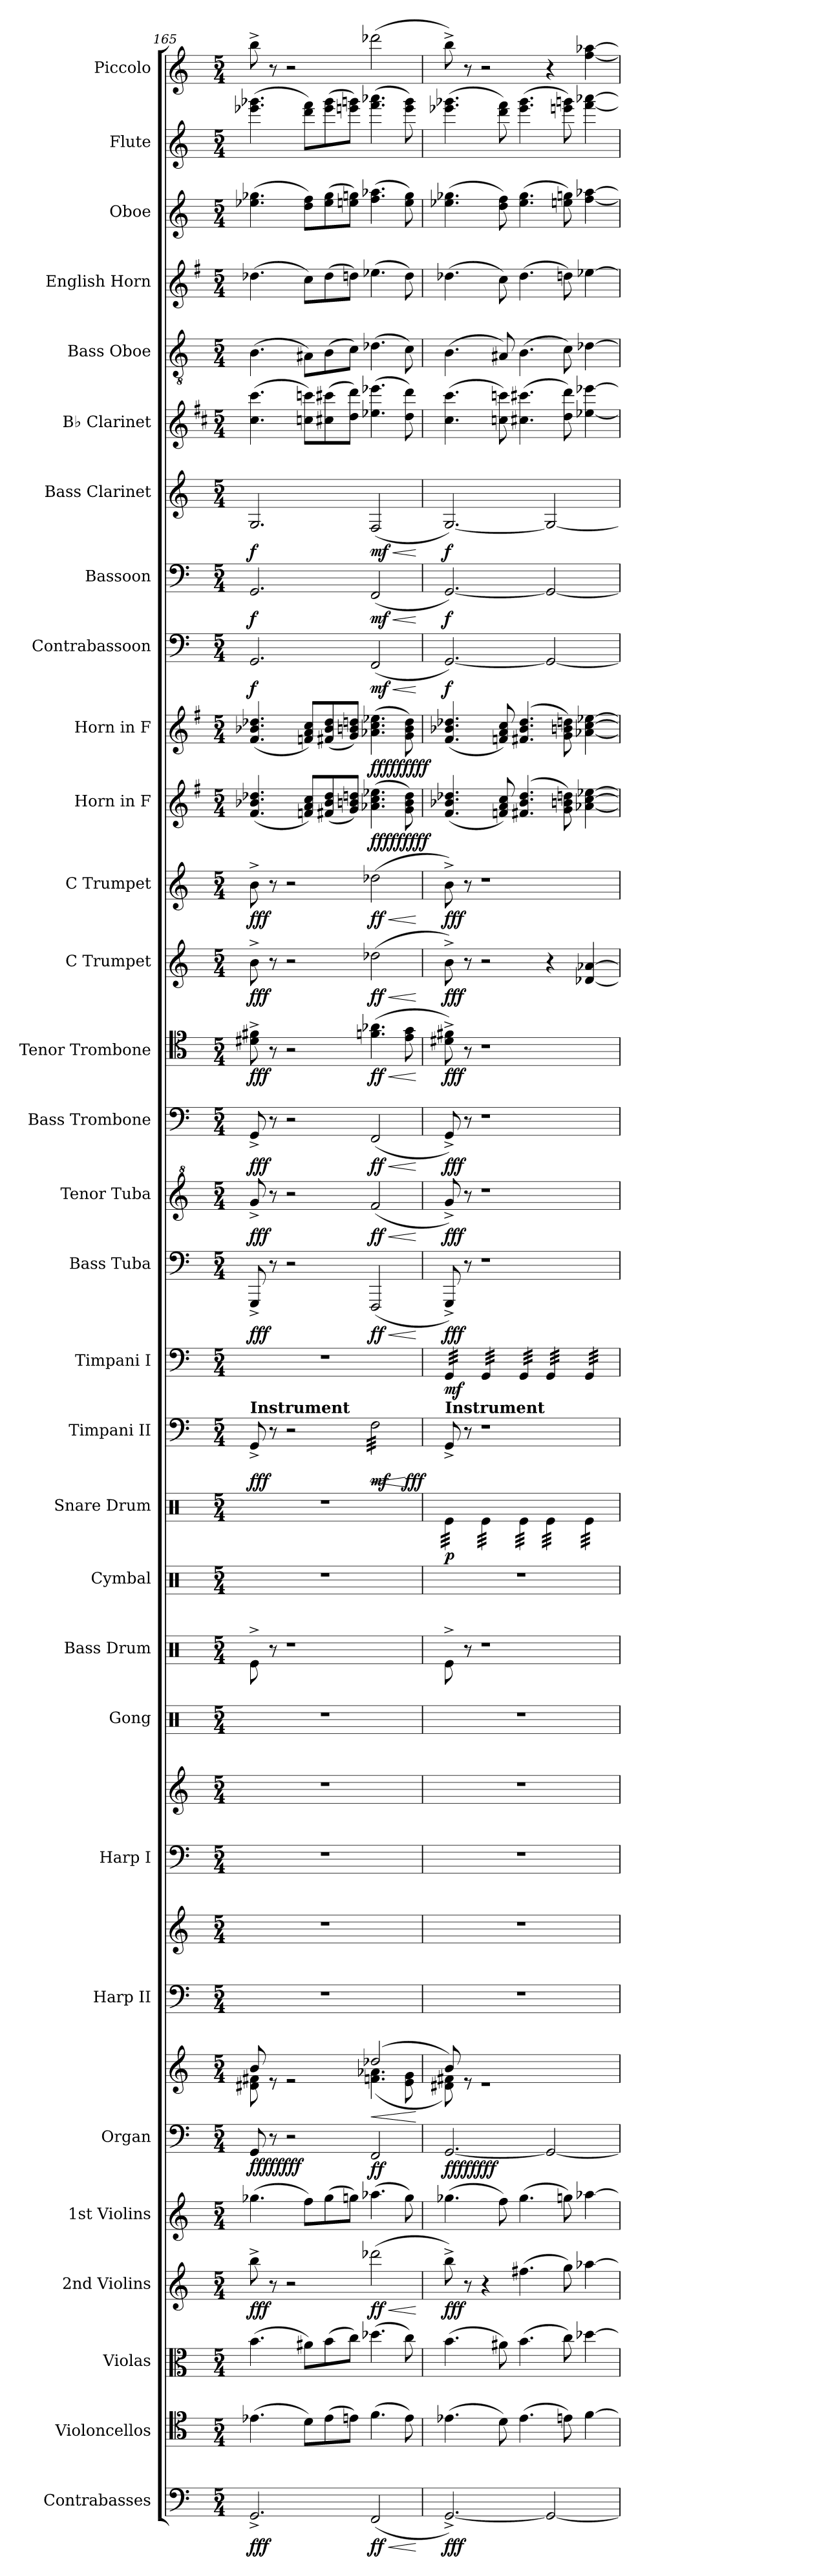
**kern	**dynam	**kern	**kern	**kern	**dynam	**kern	**kern	**kern	**dynam	**kern	**kern	**kern	**kern	**kern	**kern	**kern	**kern	**dynam	**kern	**dynam	**kern	**dynam	**kern	**dynam	**kern	**dynam	**kern	**dynam	**kern	**dynam	**kern	**dynam	**kern	**dynam	**kern	**dynam	**kern	**dynam	**kern	**dynam	**kern	**dynam	**kern	**dynam	**kern	**kern	**kern	**kern	**kern	**kern
*part31	*part31	*part30	*part29	*part28	*part28	*part27	*part26	*part26	*part26	*part25	*part25	*part24	*part24	*part23	*part22	*part21	*part20	*part20	*part19	*part19	*part18	*part18	*part17	*part17	*part16	*part16	*part15	*part15	*part14	*part14	*part13	*part13	*part12	*part12	*part11	*part11	*part10	*part10	*part9	*part9	*part8	*part8	*part7	*part7	*part6	*part5	*part4	*part3	*part2	*part1
*staff34	*staff34	*staff33	*staff32	*staff31	*staff31	*staff30	*staff29	*staff28	*staff28/29	*staff27	*staff26	*staff25	*staff24	*staff23	*staff22	*staff21	*staff20	*staff20	*staff19	*staff19	*staff18	*staff18	*staff17	*staff17	*staff16	*staff16	*staff15	*staff15	*staff14	*staff14	*staff13	*staff13	*staff12	*staff12	*staff11	*staff11	*staff10	*staff10	*staff9	*staff9	*staff8	*staff8	*staff7	*staff7	*staff6	*staff5	*staff4	*staff3	*staff2	*staff1
*I"Contrabasses	*	*I"Violoncellos	*I"Violas	*I"2nd Violins	*	*I"1st Violins	*I"Organ	*	*	*I"Harp II	*	*I"Harp I	*	*I"Gong	*I"Bass Drum	*I"Cymbal	*I"Snare Drum	*	*I"Timpani II	*	*I"Timpani I	*	*I"Bass Tuba	*	*I"Tenor Tuba	*	*I"Bass Trombone	*	*I"Tenor Trombone	*	*I"C Trumpet	*	*I"C Trumpet	*	*I"Horn in F	*	*I"Horn in F	*	*I"Contrabassoon	*	*I"Bassoon	*	*I"Bass Clarinet	*	*I"B♭ Clarinet	*I"Bass Oboe	*I"English Horn	*I"Oboe	*I"Flute	*I"Piccolo
*I'Cbs.	*	*I'Vcs.	*I'Vlas.	*I'Vlns.	*	*I'Vlns.	*I'Org.	*	*	*I'Hrp.	*	*I'Hrp.	*	*	*I'B. Dr.	*I'Cym.	*I'Sn. Dr.	*	*I'Timp.	*	*I'Timp.	*	*I'Tba.	*	*	*	*I'B. Tbn.	*	*I'T. Tbn.	*	*I'C Tpt.	*	*I'C Tpt.	*	*	*	*	*	*I'Cbsn.	*	*I'Bsn.	*	*I'B. Cl.	*	*I'B♭ Cl.	*	*I'E. Hn.	*I'Ob.	*I'Fl.	*I'Picc.
*clefF4	*	*clefC4	*clefC3	*clefG2	*	*clefG2	*clefF4	*clefG2	*	*clefF4	*clefG2	*clefF4	*clefG2	*clefX	*clefX	*clefX	*clefX	*	*clefF4	*	*clefF4	*	*clefF4	*	*clefG^2	*	*clefF4	*	*clefC4	*	*clefG2	*	*clefG2	*	*clefG2	*	*clefG2	*	*clefF4	*	*clefF4	*	*clefG2	*	*clefG2	*clefGv2	*clefG2	*clefG2	*clefG2	*clefG2
*ITrd7c12	*	*	*	*	*	*	*	*	*	*	*	*	*	*	*	*	*	*	*	*	*	*	*	*	*ITrd15c26	*	*	*	*	*	*	*	*	*	*ITrd4c7	*	*ITrd4c7	*	*ITrd7c12	*	*	*	*ITrd8c14	*	*ITrd1c2	*	*ITrd4c7	*	*	*ITrd-7c-12
*k[]	*	*k[]	*k[]	*k[]	*	*k[]	*k[]	*k[]	*	*k[]	*k[]	*k[]	*k[]	*k[]	*k[]	*k[]	*k[]	*	*k[]	*	*k[]	*	*k[]	*	*k[]	*	*k[]	*	*k[]	*	*k[]	*	*k[]	*	*k[]	*	*k[]	*	*k[]	*	*k[]	*	*k[]	*	*k[]	*k[]	*k[]	*k[]	*k[]	*k[]
*M5/4	*	*M5/4	*M5/4	*M5/4	*	*M5/4	*M5/4	*M5/4	*	*M5/4	*M5/4	*M5/4	*M5/4	*M5/4	*M5/4	*M5/4	*M5/4	*	*M5/4	*	*M5/4	*	*M5/4	*	*M5/4	*	*M5/4	*	*M5/4	*	*M5/4	*	*M5/4	*	*M5/4	*	*M5/4	*	*M5/4	*	*M5/4	*	*M5/4	*	*M5/4	*M5/4	*M5/4	*M5/4	*M5/4	*M5/4
=165	=165	=165	=165	=165	=165	=165	=165	=165	=165	=165	=165	=165	=165	=165	=165	=165	=165	=165	=165	=165	=165	=165	=165	=165	=165	=165	=165	=165	=165	=165	=165	=165	=165	=165	=165	=165	=165	=165	=165	=165	=165	=165	=165	=165	=165	=165	=165	=165	=165	=165
*	*	*	*	*	*	*	*	*^	*	*	*	*	*	*	*	*	*	*	*	*	*	*	*	*	*	*	*	*	*	*	*	*	*	*	*	*	*	*	*	*	*	*	*	*	*	*	*	*	*	*
!	!	!	!	!	!	!	!	!	!	!	!	!	!	!	!	!	!	!	!	!LO:TX:a:B:t=Instrument	!	!	!	!	!	!	!	!	!	!	!	!	!	!	!	!	!	!	!	!	!	!	!	!	!	!	!	!	!	!	!
!	!LO:DY:b	!	!	!	!LO:DY:b	!	!	!	!	!LO:DY:b=2	!	!	!	!	!	!	!	!	!	!	!	!	!	!	!	!	!	!	!	!	!	!	!	!	!	!	!	!	!	!	!	!	!	!	!	!	!	!	!	!	!
!	!	!	!	!	!	!	!	!	!	!LO:DY:n=1:b	!	!	!	!	!	!	!	!	!	!	!	!	!	!	!	!	!	!	!	!	!	!	!	!	!	!	!	!	!	!	!	!	!	!	!	!	!	!	!	!	!
!	!	!	!	!	!	!	!	!	!	!LO:DY:n=2:b	!	!	!	!	!	!	!	!	!	!	!	!	!	!	!	!	!	!	!	!	!	!	!	!	!	!	!	!	!	!	!	!	!	!	!	!	!	!	!	!	!
!	!	!	!	!	!	!	!	!	!	!LO:DY:n=3:b	!	!	!	!	!	!	!	!	!	!	!LO:DY:b	!	!	!	!LO:DY:b	!	!LO:DY:b	!	!LO:DY:b	!	!LO:DY:b	!	!LO:DY:b	!	!LO:DY:b	!	!	!	!	!	!LO:DY:b	!	!LO:DY:b	!	!LO:DY:b	!	!	!	!	!	!
2.GGG^/	fff	(4.e-X\	(4.b\	8bb^\	fff	(4.gg-X\	8GG/	8b/	8d#X\ 8f#X\	ff ff ff ff	4%5r	4%5r	4%5r	4%5r	4%5r	8Re^\	4%5r	4%5r	.	8GG^/	fff	4%5r	.	8GGG^/	fff	8G^/	fff	8GG^/	fff	8d#X\^ 8f#X\^	fff	8b^\	fff	8b^\	fff	(4.B/ 4.e-X/ 4.g-X/	.	(4.B/ 4.e-X/ 4.g-X/	.	2.GGG/	f	2.GG/	f	2.GG/	f	(4.b\ 4.bb\	(4.B\	(4.g-X\	(4.ee-X\ 4.gg-X\	(4.eee-X\ 4.ggg-X\	8bbb^\
.	.	.	.	8r	.	.	8r	8re	8ryy	.	.	.	.	.	.	8r	.	.	.	8r	.	.	.	8r	.	8r	.	8r	.	8r	.	8r	.	8r	.	.	.	.	.	.	.	.	.	.	.	.	.	.	.	.	8r
*	*	*	*	*	*	*	*	*v	*v	*	*	*	*	*	*	*	*	*	*	*	*	*	*	*	*	*	*	*	*	*	*	*	*	*	*	*	*	*	*	*	*	*	*	*	*	*	*	*	*	*	*
.	.	.	.	2r	.	.	2r	2re	.	.	.	.	.	.	1r	.	.	.	2r	.	.	.	2r	.	2r	.	2r	.	2r	.	2r	.	2r	.	.	.	.	.	.	.	.	.	.	.	.	.	.	.	.	2r
.	.	8d\L)	8a#X\L)	.	.	8ff\L)	.	.	.	.	.	.	.	.	.	.	.	.	.	.	.	.	.	.	.	.	.	.	.	.	.	.	.	.	8B-X/ 8d/ 8f/L)	.	8B-X/ 8d/ 8f/L)	.	.	.	.	.	.	.	8b-X\ 8bb-X\L)	8A#X\L)	8f\L)	8dd\ 8ff\L)	8ddd\ 8fff\L)	.
.	.	(8e-\	(8b\	.	.	(8gg-\	.	.	.	.	.	.	.	.	.	.	.	.	.	.	.	.	.	.	.	.	.	.	.	.	.	.	.	.	(8Bn/ 8e-/ 8g-/	.	(8Bn/ 8e-/ 8g-/	.	.	.	.	.	.	.	(8bn\ 8bbn\	(8B\	(8g-\	(8ee-\ 8gg-\	(8eee-\ 8ggg-\	.
.	.	8en\J)	8cc\J)	.	.	8ggn\J)	.	.	.	.	.	.	.	.	.	.	.	.	.	.	.	.	.	.	.	.	.	.	.	.	.	.	.	.	8c/ 8en/ 8gn/J)	.	8c/ 8en/ 8gn/J)	.	.	.	.	.	.	.	8cc\ 8ccc\J)	8c\J)	8gn\J)	8een\ 8ggn\J)	8eeen\ 8gggn\J)	.
!	!	!	!	!	!	!	!	!	!	!	!	!	!	!	!	!	!	!	!LO:TX:a:B:t=Instrument	!	!	!	!	!	!	!	!	!	!	!	!	!	!	!	!	!	!	!	!	!	!	!	!	!	!	!	!	!	!	!
!	!LO:HP:b	!	!	!	!LO:HP:b	!	!	!	!LO:HP:b	!	!	!	!	!	!	!	!	!	!	!LO:HP:b	!	!	!	!LO:HP:b	!	!LO:HP:b	!	!LO:HP:b	!	!LO:HP:b	!	!LO:HP:b	!	!LO:HP:b	!	!	!	!	!	!LO:HP:b	!	!LO:HP:b	!	!LO:HP:b	!	!	!	!	!	!
*	*	*	*	*	*	*	*	*^	*	*	*	*	*	*	*	*	*	*	*	*	*	*	*	*	*	*	*	*	*	*	*	*	*	*	*	*	*	*	*	*	*	*	*	*	*	*	*	*	*	*
!	!LO:DY:n=1:b	!	!	!	!LO:DY:n=1:b	!	!	!	!	!LO:DY:n=4:b=2	!	!	!	!	!	!	!	!	!	!	!	!	!	!	!	!	!	!	!	!	!	!	!	!	!	!	!	!	!	!	!	!	!	!	!	!	!	!	!	!	!
!	!	!	!	!	!	!	!	!	!	!LO:DY:n=5:b	!	!	!	!	!	!	!	!	!	!	!LO:DY:n=1:b	!	!	!	!LO:DY:n=1:b	!	!LO:DY:n=1:b	!	!LO:DY:n=1:b	!	!LO:DY:n=1:b	!	!LO:DY:n=1:b	!	!LO:DY:n=1:b	!	!LO:DY:b	!	!	!	!	!	!	!	!	!	!	!	!	!	!
!	!	!	!	!	!	!	!	!	!	!	!	!	!	!	!	!	!	!	!	!	!	!	!	!	!	!	!	!	!	!	!	!	!	!	!	!	!LO:DY:n=1:b	!	!	!	!	!	!	!	!	!	!	!	!	!	!
!	!	!	!	!	!	!	!	!	!	!	!	!	!	!	!	!	!	!	!	!	!	!	!	!	!	!	!	!	!	!	!	!	!	!	!	!	!LO:DY:n=2:b	!	!LO:DY:b	!	!	!	!	!	!	!	!	!	!	!	!
!	!	!	!	!	!	!	!	!	!	!	!	!	!	!	!	!	!	!	!	!	!	!	!	!	!	!	!	!	!	!	!	!	!	!	!	!	!	!	!LO:DY:n=1:b	!	!	!	!	!	!	!	!	!	!	!	!
!	!	!	!	!	!	!	!	!	!	!	!	!	!	!	!	!	!	!	!	!	!	!	!	!	!	!	!	!	!	!	!	!	!	!	!	!	!	!	!LO:DY:n=2:b	!	!LO:DY:n=1:b	!	!LO:DY:n=1:b	!	!LO:DY:n=1:b	!	!	!	!	!	!
*	*	*	*	*	*	*	*	*	*	*	*	*	*	*	*	*	*	*	*	*tremolo	*	*	*	*	*	*	*	*	*	*	*	*	*	*	*	*	*	*	*	*	*	*	*	*	*	*	*	*	*	*	*
(2FFF/	< ff	(4.f\	(4.dd-X\	(2ddd-X\	< ff	(4.aa-X\	2FF/	(2dd-X/	(4.fn\ 4.a-X\	< f f	.	.	.	.	.	.	.	.	.	32F\LLL	< mf	.	.	(2FFF/	< ff	(2F/	< ff	(2FF/	< ff	(4.fn\ 4.a-X\	< ff	(2dd-X\	< ff	(2dd-X\	< ff	(4.d-X\ 4.f\ 4.a-X\	fff fff fff	(4.d-X\ 4.f\ 4.a-X\	fff fff fff	(2FFF/	< mf	(2FF/	< mf	(2FF/	< mf	(4.dd-X\ 4.ddd-X\	(4.d-X\	(4.a-X\	(4.ff\ 4.aa-X\	(4.fff\ 4.aaa-X\	(2dddd-X\
.	.	.	.	.	.	.	.	.	.	.	.	.	.	.	.	.	.	.	.	32F\	.	.	.	.	.	.	.	.	.	.	.	.	.	.	.	.	.	.	.	.	.	.	.	.	.	.	.	.	.	.	.
.	.	.	.	.	.	.	.	.	.	.	.	.	.	.	.	.	.	.	.	32F\	.	.	.	.	.	.	.	.	.	.	.	.	.	.	.	.	.	.	.	.	.	.	.	.	.	.	.	.	.	.	.
.	.	.	.	.	.	.	.	.	.	.	.	.	.	.	.	.	.	.	.	32F\	.	.	.	.	.	.	.	.	.	.	.	.	.	.	.	.	.	.	.	.	.	.	.	.	.	.	.	.	.	.	.
.	.	.	.	.	.	.	.	.	.	.	.	.	.	.	.	.	.	.	.	32F\	.	.	.	.	.	.	.	.	.	.	.	.	.	.	.	.	.	.	.	.	.	.	.	.	.	.	.	.	.	.	.
.	.	.	.	.	.	.	.	.	.	.	.	.	.	.	.	.	.	.	.	32F\	.	.	.	.	.	.	.	.	.	.	.	.	.	.	.	.	.	.	.	.	.	.	.	.	.	.	.	.	.	.	.
.	.	.	.	.	.	.	.	.	.	.	.	.	.	.	.	.	.	.	.	32F\	.	.	.	.	.	.	.	.	.	.	.	.	.	.	.	.	.	.	.	.	.	.	.	.	.	.	.	.	.	.	.
.	.	.	.	.	.	.	.	.	.	.	.	.	.	.	.	.	.	.	.	32F\	.	.	.	.	.	.	.	.	.	.	.	.	.	.	.	.	.	.	.	.	.	.	.	.	.	.	.	.	.	.	.
.	.	.	.	.	.	.	.	.	.	.	.	.	.	.	.	.	.	.	.	32F\	.	.	.	.	.	.	.	.	.	.	.	.	.	.	.	.	.	.	.	.	.	.	.	.	.	.	.	.	.	.	.
.	.	.	.	.	.	.	.	.	.	.	.	.	.	.	.	.	.	.	.	32F\	.	.	.	.	.	.	.	.	.	.	.	.	.	.	.	.	.	.	.	.	.	.	.	.	.	.	.	.	.	.	.
.	.	.	.	.	.	.	.	.	.	.	.	.	.	.	.	.	.	.	.	32F\	.	.	.	.	.	.	.	.	.	.	.	.	.	.	.	.	.	.	.	.	.	.	.	.	.	.	.	.	.	.	.
.	.	.	.	.	.	.	.	.	.	.	.	.	.	.	.	.	.	.	.	32F\	.	.	.	.	.	.	.	.	.	.	.	.	.	.	.	.	.	.	.	.	.	.	.	.	.	.	.	.	.	.	.
!	!	!	!	!	!	!	!	!	!	!	!	!	!	!	!	!	!	!	!	!	!LO:DY:n=2:b	!	!	!	!	!	!	!	!	!	!	!	!	!	!	!	!	!	!	!	!	!	!	!	!	!	!	!	!	!	!
.	.	8e\)	8cc\)	.	.	8gg\)	.	.	8e\ 8g\	.	.	.	.	.	.	.	.	.	.	32F\	[ fff	.	.	.	.	.	.	.	.	8e\ 8g\	.	.	.	.	.	8c\ 8e\ 8g\)	.	8c\ 8e\ 8g\)	.	.	.	.	.	.	.	8cc\ 8ccc\)	8c\)	8g\)	8ee\ 8gg\)	8eee\ 8ggg\)	.
.	.	.	.	.	.	.	.	.	.	.	.	.	.	.	.	.	.	.	.	32F\	.	.	.	.	.	.	.	.	.	.	.	.	.	.	.	.	.	.	.	.	.	.	.	.	.	.	.	.	.	.	.
.	.	.	.	.	.	.	.	.	.	.	.	.	.	.	.	.	.	.	.	32F\	.	.	.	.	.	.	.	.	.	.	.	.	.	.	.	.	.	.	.	.	.	.	.	.	.	.	.	.	.	.	.
.	.	.	.	.	.	.	.	.	.	.	.	.	.	.	.	.	.	.	.	32F\JJJ	.	.	.	.	.	.	.	.	.	.	.	.	.	.	.	.	.	.	.	.	.	.	.	.	.	.	.	.	.	.	.
*	*	*	*	*	*	*	*	*	*	*	*	*	*	*	*	*	*	*	*	*Xtremolo	*	*	*	*	*	*	*	*	*	*	*	*	*	*	*	*	*	*	*	*	*	*	*	*	*	*	*	*	*	*	*
*	*	*	*	*	*	*	*	*v	*v	*	*	*	*	*	*	*	*	*	*	*	*	*	*	*	*	*	*	*	*	*	*	*	*	*	*	*	*	*	*	*	*	*	*	*	*	*	*	*	*	*	*
.	[	.	.	.	[	.	.	.	[	.	.	.	.	.	.	.	.	.	.	.	.	.	.	[	.	[	.	[	.	[	.	[	.	[	.	.	.	.	.	[	.	[	.	[	.	.	.	.	.	.
=166	=166	=166	=166	=166	=166	=166	=166	=166	=166	=166	=166	=166	=166	=166	=166	=166	=166	=166	=166	=166	=166	=166	=166	=166	=166	=166	=166	=166	=166	=166	=166	=166	=166	=166	=166	=166	=166	=166	=166	=166	=166	=166	=166	=166	=166	=166	=166	=166	=166	=166
*	*	*	*	*	*	*	*	*^	*	*	*	*	*	*	*	*	*	*	*	*	*	*	*	*	*	*	*	*	*	*	*	*	*	*	*	*	*	*	*	*	*	*	*	*	*	*	*	*	*	*
!	!	!	!	!	!	!	!	!	!	!	!	!	!	!	!	!	!	!	!	!LO:TX:a:B:t=Instrument	!	!	!	!	!	!	!	!	!	!	!	!	!	!	!	!	!	!	!	!	!	!	!	!	!	!	!	!	!	!	!
!	!LO:DY:b	!	!	!	!LO:DY:b	!	!	!	!	!LO:DY:b=2	!	!	!	!	!	!	!	!	!	!	!	!	!	!	!	!	!	!	!	!	!	!	!	!	!	!	!	!	!	!	!	!	!	!	!	!	!	!	!	!	!
!	!	!	!	!	!	!	!	!	!	!LO:DY:n=1:b	!	!	!	!	!	!	!	!	!	!	!	!	!	!	!	!	!	!	!	!	!	!	!	!	!	!	!	!	!	!	!	!	!	!	!	!	!	!	!	!	!
!	!	!	!	!	!	!	!	!	!	!LO:DY:n=2:b	!	!	!	!	!	!	!	!	!	!	!	!	!	!	!	!	!	!	!	!	!	!	!	!	!	!	!	!	!	!	!	!	!	!	!	!	!	!	!	!	!
!	!	!	!	!	!	!	!	!	!	!LO:DY:n=3:b	!	!	!	!	!	!	!	!	!LO:DY:b	!	!	!	!LO:DY:b	!	!LO:DY:b	!	!LO:DY:b	!	!LO:DY:b	!	!LO:DY:b	!	!LO:DY:b	!	!LO:DY:b	!	!	!	!	!	!LO:DY:b	!	!LO:DY:b	!	!LO:DY:b	!	!	!	!	!	!
*	*	*	*	*	*	*	*	*	*	*	*	*	*	*	*	*	*	*tremolo	*	*	*	*	*	*	*	*	*	*	*	*	*	*	*	*	*	*	*	*	*	*	*	*	*	*	*	*	*	*	*	*	*
*	*	*	*	*	*	*	*	*	*	*	*	*	*	*	*	*	*	*	*	*	*	*tremolo	*	*	*	*	*	*	*	*	*	*	*	*	*	*	*	*	*	*	*	*	*	*	*	*	*	*	*	*	*
[2.GGG^/)	fff	(4.e-X\	(4.b\	8bb^\)	fff	(4.gg-X\	[2.GG/	8b/)	8d#X\ 8f#X\)	ff ff ff ff	4%5r	4%5r	4%5r	4%5r	4%5r	8Re^\	4%5r	32Re\LLL	p	8GG^/	.	32GG/LLL	mf	8GGG^/)	fff	8G^/)	fff	8GG^/)	fff	8d#X\^ 8f#X\^)	fff	8b^\)	fff	8b^\)	fff	(4.B/ 4.e-X/ 4.g-X/	.	(4.B/ 4.e-X/ 4.g-X/	.	[2.GGG/)	f	[2.GG/)	f	[2.GG/)	f	(4.b\ 4.bb\	(4.B\	(4.g-X\	(4.ee-X\ 4.gg-X\	(4.eee-X\ 4.ggg-X\	8bbb^\)
.	.	.	.	.	.	.	.	.	.	.	.	.	.	.	.	.	.	32Re\	.	.	.	32GG/	.	.	.	.	.	.	.	.	.	.	.	.	.	.	.	.	.	.	.	.	.	.	.	.	.	.	.	.	.
.	.	.	.	.	.	.	.	.	.	.	.	.	.	.	.	.	.	32Re\	.	.	.	32GG/	.	.	.	.	.	.	.	.	.	.	.	.	.	.	.	.	.	.	.	.	.	.	.	.	.	.	.	.	.
.	.	.	.	.	.	.	.	.	.	.	.	.	.	.	.	.	.	32Re\	.	.	.	32GG/	.	.	.	.	.	.	.	.	.	.	.	.	.	.	.	.	.	.	.	.	.	.	.	.	.	.	.	.	.
.	.	.	.	8r	.	.	.	8re	1ryy	.	.	.	.	.	.	8r	.	32Re\	.	8r	.	32GG/	.	8r	.	8r	.	8r	.	8r	.	8r	.	8r	.	.	.	.	.	.	.	.	.	.	.	.	.	.	.	.	8r
.	.	.	.	.	.	.	.	.	.	.	.	.	.	.	.	.	.	32Re\	.	.	.	32GG/	.	.	.	.	.	.	.	.	.	.	.	.	.	.	.	.	.	.	.	.	.	.	.	.	.	.	.	.	.
.	.	.	.	.	.	.	.	.	.	.	.	.	.	.	.	.	.	32Re\	.	.	.	32GG/	.	.	.	.	.	.	.	.	.	.	.	.	.	.	.	.	.	.	.	.	.	.	.	.	.	.	.	.	.
.	.	.	.	.	.	.	.	.	.	.	.	.	.	.	.	.	.	32Re\JJJ	.	.	.	32GG/JJJ	.	.	.	.	.	.	.	.	.	.	.	.	.	.	.	.	.	.	.	.	.	.	.	.	.	.	.	.	.
.	.	.	.	4r	.	.	.	1re	.	.	.	.	.	.	.	1r	.	32Re\LLL	.	1r	.	32GG/LLL	.	1r	.	1r	.	1r	.	1r	.	2r	.	1r	.	.	.	.	.	.	.	.	.	.	.	.	.	.	.	.	2r
.	.	.	.	.	.	.	.	.	.	.	.	.	.	.	.	.	.	32Re\	.	.	.	32GG/	.	.	.	.	.	.	.	.	.	.	.	.	.	.	.	.	.	.	.	.	.	.	.	.	.	.	.	.	.
.	.	.	.	.	.	.	.	.	.	.	.	.	.	.	.	.	.	32Re\	.	.	.	32GG/	.	.	.	.	.	.	.	.	.	.	.	.	.	.	.	.	.	.	.	.	.	.	.	.	.	.	.	.	.
.	.	.	.	.	.	.	.	.	.	.	.	.	.	.	.	.	.	32Re\	.	.	.	32GG/	.	.	.	.	.	.	.	.	.	.	.	.	.	.	.	.	.	.	.	.	.	.	.	.	.	.	.	.	.
.	.	8d\)	8a#X\)	.	.	8ff\)	.	.	.	.	.	.	.	.	.	.	.	32Re\	.	.	.	32GG/	.	.	.	.	.	.	.	.	.	.	.	.	.	8B-X/ 8d/ 8f/)	.	8B-X/ 8d/ 8f/)	.	.	.	.	.	.	.	8b-X\ 8bb-X\)	8A#X/)	8f\)	8dd\ 8ff\)	8ddd\ 8fff\)	.
.	.	.	.	.	.	.	.	.	.	.	.	.	.	.	.	.	.	32Re\	.	.	.	32GG/	.	.	.	.	.	.	.	.	.	.	.	.	.	.	.	.	.	.	.	.	.	.	.	.	.	.	.	.	.
.	.	.	.	.	.	.	.	.	.	.	.	.	.	.	.	.	.	32Re\	.	.	.	32GG/	.	.	.	.	.	.	.	.	.	.	.	.	.	.	.	.	.	.	.	.	.	.	.	.	.	.	.	.	.
.	.	.	.	.	.	.	.	.	.	.	.	.	.	.	.	.	.	32Re\JJJ	.	.	.	32GG/JJJ	.	.	.	.	.	.	.	.	.	.	.	.	.	.	.	.	.	.	.	.	.	.	.	.	.	.	.	.	.
.	.	(4.e-\	(4.b\	(4.ff#X\	.	(4.gg-\	.	.	.	.	.	.	.	.	.	.	.	32Re\LLL	.	.	.	32GG/LLL	.	.	.	.	.	.	.	.	.	.	.	.	.	(4.Bn/ 4.e-/ 4.g-/	.	(4.Bn/ 4.e-/ 4.g-/	.	.	.	.	.	.	.	(4.bn\ 4.bbn\	(4.B\	(4.g-\	(4.ee-\ 4.gg-\	(4.eee-\ 4.ggg-\	.
.	.	.	.	.	.	.	.	.	.	.	.	.	.	.	.	.	.	32Re\	.	.	.	32GG/	.	.	.	.	.	.	.	.	.	.	.	.	.	.	.	.	.	.	.	.	.	.	.	.	.	.	.	.	.
.	.	.	.	.	.	.	.	.	.	.	.	.	.	.	.	.	.	32Re\	.	.	.	32GG/	.	.	.	.	.	.	.	.	.	.	.	.	.	.	.	.	.	.	.	.	.	.	.	.	.	.	.	.	.
.	.	.	.	.	.	.	.	.	.	.	.	.	.	.	.	.	.	32Re\	.	.	.	32GG/	.	.	.	.	.	.	.	.	.	.	.	.	.	.	.	.	.	.	.	.	.	.	.	.	.	.	.	.	.
.	.	.	.	.	.	.	.	.	.	.	.	.	.	.	.	.	.	32Re\	.	.	.	32GG/	.	.	.	.	.	.	.	.	.	.	.	.	.	.	.	.	.	.	.	.	.	.	.	.	.	.	.	.	.
.	.	.	.	.	.	.	.	.	.	.	.	.	.	.	.	.	.	32Re\	.	.	.	32GG/	.	.	.	.	.	.	.	.	.	.	.	.	.	.	.	.	.	.	.	.	.	.	.	.	.	.	.	.	.
.	.	.	.	.	.	.	.	.	.	.	.	.	.	.	.	.	.	32Re\	.	.	.	32GG/	.	.	.	.	.	.	.	.	.	.	.	.	.	.	.	.	.	.	.	.	.	.	.	.	.	.	.	.	.
.	.	.	.	.	.	.	.	.	.	.	.	.	.	.	.	.	.	32Re\JJJ	.	.	.	32GG/JJJ	.	.	.	.	.	.	.	.	.	.	.	.	.	.	.	.	.	.	.	.	.	.	.	.	.	.	.	.	.
2GGG/_	.	.	.	.	.	.	2GG/_	.	.	.	.	.	.	.	.	.	.	32Re\LLL	.	.	.	32GG/LLL	.	.	.	.	.	.	.	.	.	4r	.	.	.	.	.	.	.	2GGG/_	.	2GG/_	.	2GG/_	.	.	.	.	.	.	4r
.	.	.	.	.	.	.	.	.	.	.	.	.	.	.	.	.	.	32Re\	.	.	.	32GG/	.	.	.	.	.	.	.	.	.	.	.	.	.	.	.	.	.	.	.	.	.	.	.	.	.	.	.	.	.
.	.	.	.	.	.	.	.	.	.	.	.	.	.	.	.	.	.	32Re\	.	.	.	32GG/	.	.	.	.	.	.	.	.	.	.	.	.	.	.	.	.	.	.	.	.	.	.	.	.	.	.	.	.	.
.	.	.	.	.	.	.	.	.	.	.	.	.	.	.	.	.	.	32Re\	.	.	.	32GG/	.	.	.	.	.	.	.	.	.	.	.	.	.	.	.	.	.	.	.	.	.	.	.	.	.	.	.	.	.
.	.	8en\)	8cc\)	8gg\)	.	8ggn\)	.	.	.	.	.	.	.	.	.	.	.	32Re\	.	.	.	32GG/	.	.	.	.	.	.	.	.	.	.	.	.	.	8c\ 8en\ 8gn\)	.	8c\ 8en\ 8gn\)	.	.	.	.	.	.	.	8cc\ 8ccc\)	8c\)	8gn\)	8een\ 8ggn\)	8eeen\ 8gggn\)	.
.	.	.	.	.	.	.	.	.	.	.	.	.	.	.	.	.	.	32Re\	.	.	.	32GG/	.	.	.	.	.	.	.	.	.	.	.	.	.	.	.	.	.	.	.	.	.	.	.	.	.	.	.	.	.
.	.	.	.	.	.	.	.	.	.	.	.	.	.	.	.	.	.	32Re\	.	.	.	32GG/	.	.	.	.	.	.	.	.	.	.	.	.	.	.	.	.	.	.	.	.	.	.	.	.	.	.	.	.	.
.	.	.	.	.	.	.	.	.	.	.	.	.	.	.	.	.	.	32Re\JJJ	.	.	.	32GG/JJJ	.	.	.	.	.	.	.	.	.	.	.	.	.	.	.	.	.	.	.	.	.	.	.	.	.	.	.	.	.
*	*	*	*	*	*	*	*	*	*	*	*	*	*	*	*	*	*	*	*	*	*	*	*	*	*	*	*	*	*	*	*	*	*	*	*	*	*	*	*	*	*	*	*	*	*	*	*	*	*	*	*MM136
.	.	[4f\	[4dd-X\	[4aa-X\	.	[4aa-X\	.	.	.	.	.	.	.	.	.	.	.	32Re\LLL	.	.	.	32GG/LLL	.	.	.	.	.	.	.	.	.	[4d-X/ [4a-X/	.	.	.	[4d-X\ [4f\ [4a-X\	.	[4d-X\ [4f\ [4a-X\	.	.	.	.	.	.	.	[4dd-X\ [4ddd-X\	[4d-X\	[4a-X\	[4ff\ [4aa-X\	[4fff\ [4aaa-X\	[4fff\ [4aaa-X\
.	.	.	.	.	.	.	.	.	.	.	.	.	.	.	.	.	.	32Re\	.	.	.	32GG/	.	.	.	.	.	.	.	.	.	.	.	.	.	.	.	.	.	.	.	.	.	.	.	.	.	.	.	.	.
.	.	.	.	.	.	.	.	.	.	.	.	.	.	.	.	.	.	32Re\	.	.	.	32GG/	.	.	.	.	.	.	.	.	.	.	.	.	.	.	.	.	.	.	.	.	.	.	.	.	.	.	.	.	.
.	.	.	.	.	.	.	.	.	.	.	.	.	.	.	.	.	.	32Re\	.	.	.	32GG/	.	.	.	.	.	.	.	.	.	.	.	.	.	.	.	.	.	.	.	.	.	.	.	.	.	.	.	.	.
.	.	.	.	.	.	.	.	.	8ryy	.	.	.	.	.	.	.	.	32Re\	.	.	.	32GG/	.	.	.	.	.	.	.	.	.	.	.	.	.	.	.	.	.	.	.	.	.	.	.	.	.	.	.	.	.
.	.	.	.	.	.	.	.	.	.	.	.	.	.	.	.	.	.	32Re\	.	.	.	32GG/	.	.	.	.	.	.	.	.	.	.	.	.	.	.	.	.	.	.	.	.	.	.	.	.	.	.	.	.	.
.	.	.	.	.	.	.	.	.	.	.	.	.	.	.	.	.	.	32Re\	.	.	.	32GG/	.	.	.	.	.	.	.	.	.	.	.	.	.	.	.	.	.	.	.	.	.	.	.	.	.	.	.	.	.
.	.	.	.	.	.	.	.	.	.	.	.	.	.	.	.	.	.	32Re\JJJ	.	.	.	32GG/JJJ	.	.	.	.	.	.	.	.	.	.	.	.	.	.	.	.	.	.	.	.	.	.	.	.	.	.	.	.	.
*	*	*	*	*	*	*	*	*	*	*	*	*	*	*	*	*	*	*	*	*	*	*Xtremolo	*	*	*	*	*	*	*	*	*	*	*	*	*	*	*	*	*	*	*	*	*	*	*	*	*	*	*	*	*
*	*	*	*	*	*	*	*	*	*	*	*	*	*	*	*	*	*	*Xtremolo	*	*	*	*	*	*	*	*	*	*	*	*	*	*	*	*	*	*	*	*	*	*	*	*	*	*	*	*	*	*	*	*	*
*	*	*	*	*	*	*	*	*v	*v	*	*	*	*	*	*	*	*	*	*	*	*	*	*	*	*	*	*	*	*	*	*	*	*	*	*	*	*	*	*	*	*	*	*	*	*	*	*	*	*	*	*
=	=	=	=	=	=	=	=	=	=	=	=	=	=	=	=	=	=	=	=	=	=	=	=	=	=	=	=	=	=	=	=	=	=	=	=	=	=	=	=	=	=	=	=	=	=	=	=	=	=	=
*-	*-	*-	*-	*-	*-	*-	*-	*-	*-	*-	*-	*-	*-	*-	*-	*-	*-	*-	*-	*-	*-	*-	*-	*-	*-	*-	*-	*-	*-	*-	*-	*-	*-	*-	*-	*-	*-	*-	*-	*-	*-	*-	*-	*-	*-	*-	*-	*-	*-	*-
